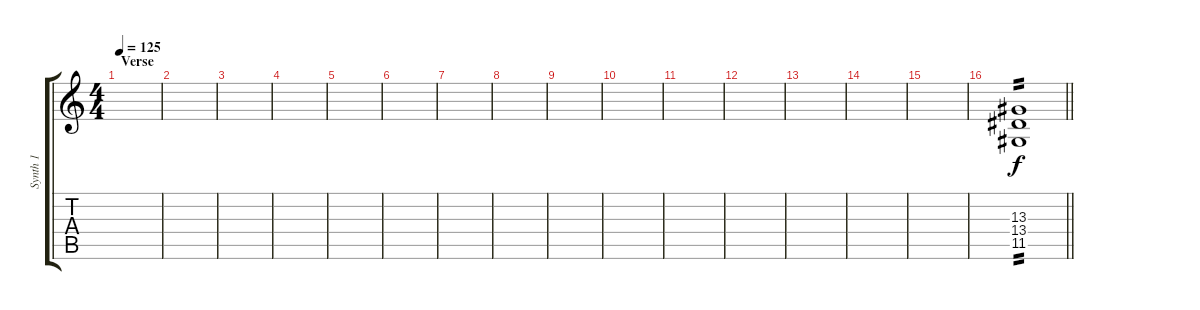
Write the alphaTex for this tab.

\track ("Synth 1" "Synth 1") {instrument stringensemble1}
\staff {score tabs}
\tuning (E4 B3 G3 D3 A2 E2) {hide}
\ts (4 4)
\section ("" "Verse")
\tempo 125
\clef g2
\ks c
|
|
|
|
|
|
|
|
|
|
|
|
|
|
|
\barLineRight lightlight
(13.3 13.4 11.5).1{tp 2}
